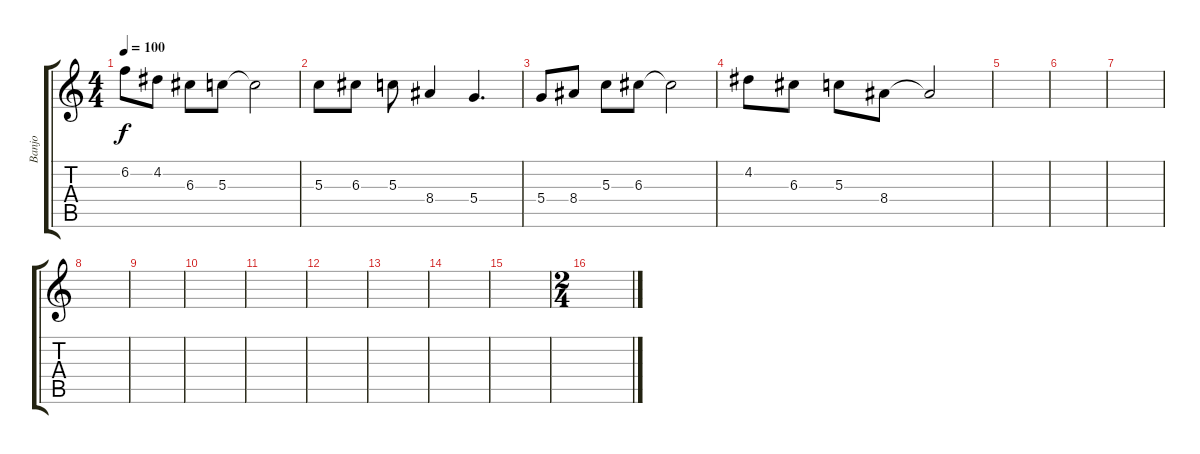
\track ("Banjo" "Banjo") {instrument banjo}
\staff {score tabs}
\tuning (E4 B3 G3 D3 A2 E2) {hide}
\displaytranspose 12
\ts (4 4)
\tempo 100
\clef g2
\ks c
6.2.8{dy f instrument banjo} 4.2.8 6.3.8 5.3.8 5.3{t}.2 |
5.3.8 6.3.8 5.3.8 8.4.4 5.4.4{d} |
5.4.8 8.4.8 5.3.8 6.3.8 6.3{t}.2 |
4.2.8 6.3.8 5.3.8 8.4.8 8.4{t}.2 |
|
|
|
|
|
|
|
|
|
|
|
\ts (2 4)
